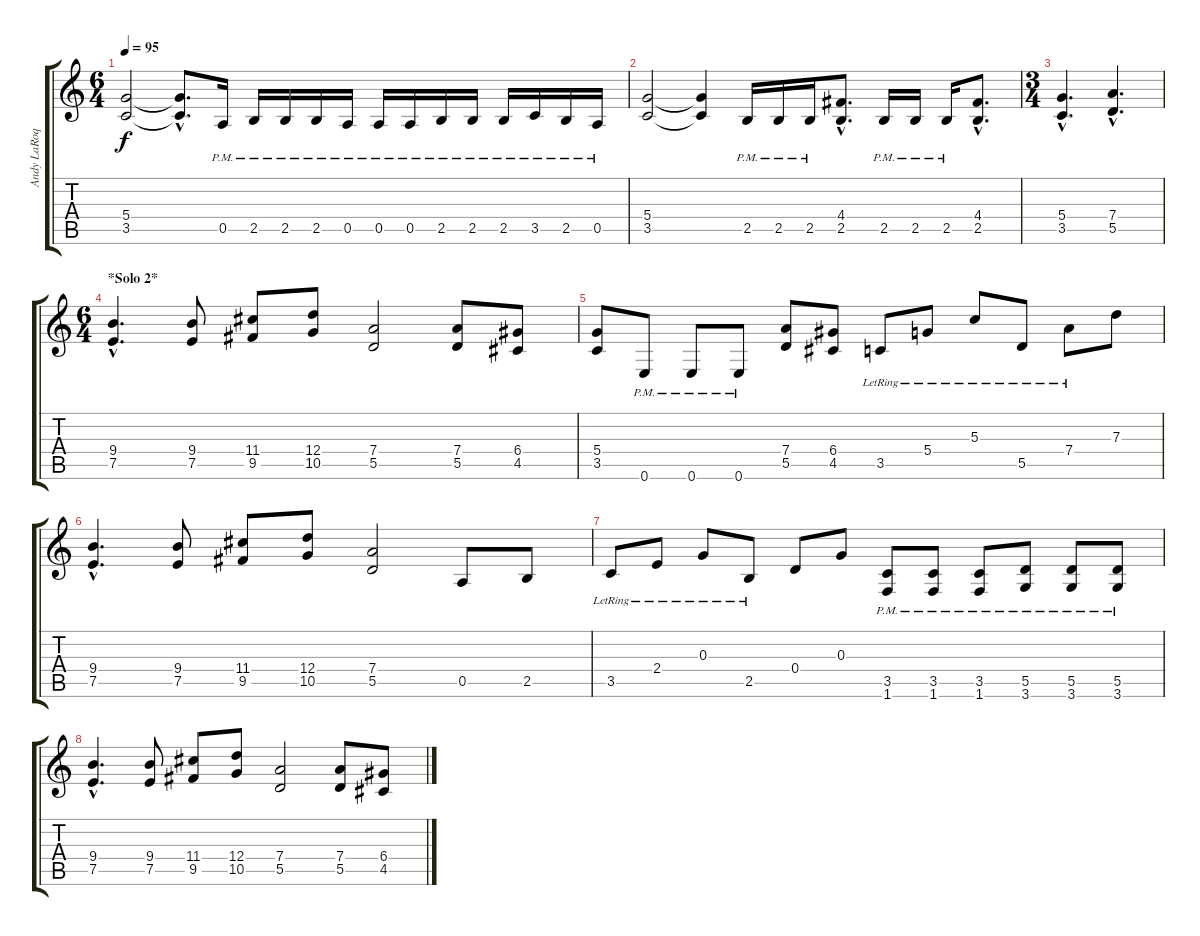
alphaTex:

\track ("Andy LaRoque" "Andy LaRoq") {instrument distortionguitar}
\staff {score tabs}
\tuning (E4 B3 G3 D3 A2 E2) {hide}
\ts (6 4)
\tempo 95
\clef g2
\ks c
(5.4 3.5).2{dy f} (5.4{hac t} 3.5{hac t}).8{d} 0.5{pm}.16 2.5{pm}.16 2.5{pm}.16 2.5{pm}.16 0.5{pm}.16 0.5{pm}.16 0.5{pm}.16 2.5{pm}.16 2.5{pm}.16 2.5{pm}.16 3.5{pm}.16 2.5{pm}.16 0.5{pm}.16 |
(5.4 3.5).2 (5.4{t} 3.5{t}).4 2.5{pm}.16 2.5{pm}.16 2.5{pm}.16 (4.4{hac} 2.5{hac}).8{d} 2.5{pm}.16 2.5{pm}.16 2.5{pm}.16 (4.4{hac} 2.5{hac}).8{d} |
\ts (3 4)
(5.4{hac} 3.5{hac}).4{d} (7.4{hac} 5.5{hac}).4{d} |
\ts (6 4)
\section ("" "*Solo 2*")
(9.4{hac} 7.5{hac}).4{d} (9.4 7.5).8 (11.4 9.5).8 (12.4 10.5).8 (7.4 5.5).2 (7.4 5.5).8 (6.4 4.5).8 |
(5.4 3.5).8 0.6{pm}.8 0.6{pm}.8 0.6{pm}.8 (7.4 5.5).8 (6.4 4.5).8 3.5{lr}.8 5.4{lr}.8 5.3{lr}.8 5.5{lr}.8 7.4{lr}.8 7.3.8 |
(9.4{hac} 7.5{hac}).4{d} (9.4 7.5).8 (11.4 9.5).8 (12.4 10.5).8 (7.4 5.5).2 0.5.8 2.5.8 |
3.5{lr}.8 2.4{lr}.8 0.3{lr}.8 2.5{lr}.8 0.4.8 0.3.8 (3.5{pm} 1.6{pm}).8 (3.5{pm} 1.6{pm}).8 (3.5{pm} 1.6{pm}).8 (5.5{pm} 3.6{pm}).8 (5.5{pm} 3.6{pm}).8 (5.5{pm} 3.6{pm}).8 |
(9.4{hac} 7.5{hac}).4{d} (9.4 7.5).8 (11.4 9.5).8 (12.4 10.5).8 (7.4 5.5).2 (7.4 5.5).8 (6.4 4.5).8
